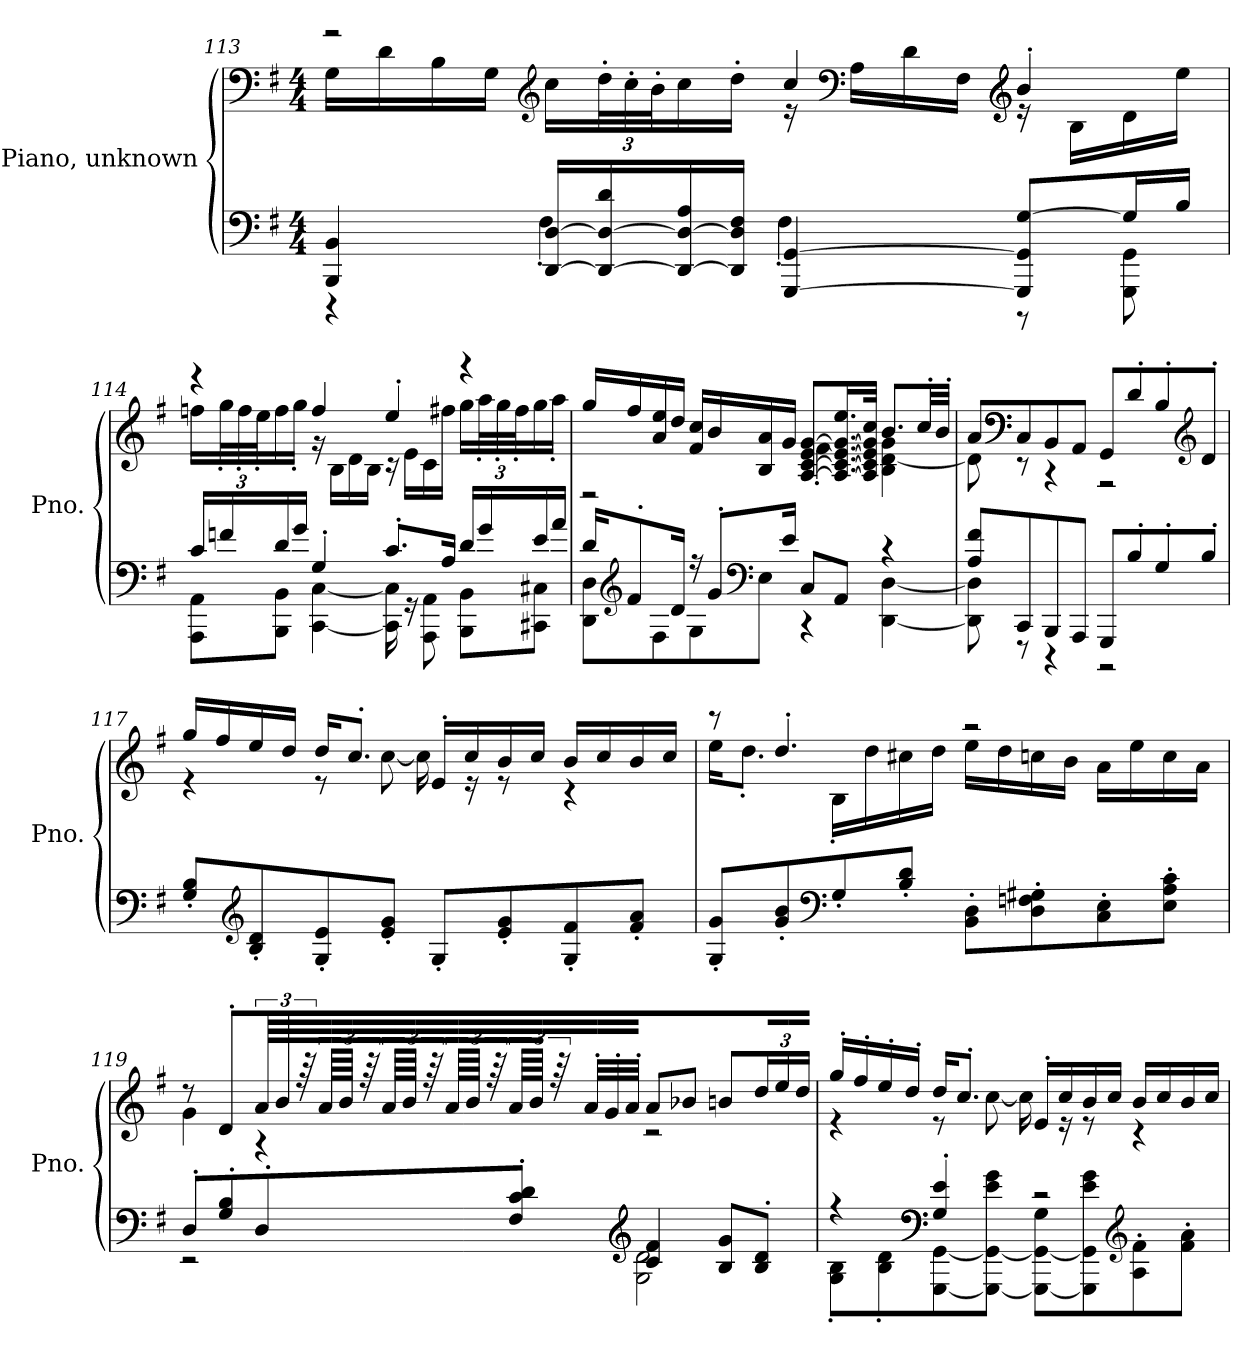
**kern	**kern
*part1	*part1
*staff2	*staff1
*I"Piano, unknown	*
*I'Pno.	*
!!LO:LB:g=z
*clefF4	*clefF4
*k[f#]	*k[f#]
*M4/4	*M4/4
=113	=113
*^	*^
4BBB/ 4BB/	4r	2r	16G\LL
.	.	.	16d\
.	.	.	16B\
.	.	.	16G\JJ
*	*	*clefG2	*
[16DD/ [16D/LL	4F#'\	.	16cc\LL
*	*	*	*Xbrackettup
16DD/_ 16D/_ 16d/	.	.	48dd'\L
.	.	.	48cc'\
.	.	.	48b'\J
16DD/_ 16D/_ 16A/	.	.	16cc\
16DD/] 16D/] 16F#/JJ	.	.	16dd'\JJ
[4GGG/ [4GG/	4F#'\	4cc/	16r
*	*	*clefF4	*
.	.	.	16A\LL
.	.	.	16d\
.	.	.	16F#\JJ
*	*	*clefG2	*
8GGG/] 8GG/] [8G/L	8r	4b'/	16r
.	.	.	16B\LL
16G/L]	8GGG\ 8GG\	.	16d\
16B/JJ	.	.	16ee\JJ
!!LO:LB:g=z	!!
=114	=114	=114	=114
16c/LL	8AAA\ 8AA\L	4r	16ffn\LL
16fn/	.	.	48gg'\L
.	.	.	48ff'\
.	.	.	48ee'\J
16d/	8BBB\ 8BB\J	.	16ff\
16g/JJ	.	.	16gg'\JJ
4G'/	[4CC\ [4C\	4ff/	16r
.	.	.	16B\LL
.	.	.	16d\
.	.	.	16B\JJ
8.c'/L	16CC\] 16C\]	4ee'/	16r
.	16r	.	16e\LL
.	8AAA\ 8AA\	.	16c\
16A/Jk	.	.	16ff#X\JJ
16d/LL	8BBB\ 8BB\L	4r	16gg\LL
16g/	.	.	48aa'\L
.	.	.	48gg'\
.	.	.	48ff#'\J
16e/	8CC#X\ 8C#X\J	.	16gg\
16a/JJ	.	.	16aa'\JJ
=115	=115	=115	=115
16d/KL	8DD\ 8D\L	16gg/LL	2r
*clefG2	*	*	*
8f#'/	.	16ff#/	.
.	8F#\	16a/ 16ee/	.
16d/Jk	.	16dd/JJ	.
16r	8G\	16f#/ 16cc/LL	.
8g'/L	.	16b/	.
*clefF4	*	*	*
.	8E\J	16B/ 16a/	.
16e/Jk	.	16g/JJ	.
8C/L	4r	[8A/ [8c/ [8e/ [8g/L	4f#'\
8AA/J	.	16.A/_ 16.c/_ 16.e/_ 16.g/_ 16.ee/L	.
.	.	32A/] 32c/] 32e/] 32g/] 32cc/JJk	.
4r	[4DD\ [4D\	8.b/L	4B\ [4d\ 4g\
.	.	32cc'/LL	.
.	.	32b'/JJJ	.
!!LO:LB:g=z	!!
=116	=116	=116	=116
8A/ 8f#/L	8DD\] 8D\]	8a/L	8d\]
*	*	*clefF4	*
8CC/	8r	8C/	8r
8BBB/	4r	8BB/	4r
8AAA/J	.	8AA/J	.
8GGG/L	2r	8GG/L	2r
8B'/	.	8d'/	.
8G'/	.	8B'/	.
*	*	*clefG2	*
8B'/J	.	8d'/J	.
*v	*v	*	*
=117	=117	=117
8G/' 8B/'L	16gg/LL	4r
.	16ff#/	.
*clefG2	*	*
8B/' 8d/'	16ee/	.
.	16dd/JJ	.
8G/' 8e/'	16dd/KL	8r
.	8.cc'/J	.
8e/' 8g/'J	.	[8cc\
8G'/L	16e'/LL	16cc\]
.	16cc/	16r
8e/' 8g/'	16b/	8r
.	16cc/JJ	.
8G/' 8f#/'	16b/LL	4r
.	16cc/	.
8f#/' 8a/'J	16b/	.
.	16cc/JJ	.
!!LO:LB:g=z	!!
=118	=118	=118
8G/' 8g/'L	8r	16ee\KL
.	.	8.dd'\J
8g/' 8b/'	4.dd'/	.
*clefF4	*	*
8G'/	.	16B'\LL
.	.	16dd\
8B/' 8d/'J	.	16cc#X\
.	.	16dd\JJ
8BB\' 8D\'L	2r	16ee\LL
.	.	16dd\
8D\' 8Fn\' 8G#X\'	.	16ccn\
.	.	16b\JJ
8C\' 8E\'	.	16a\LL
.	.	16ee\
8E\' 8A\' 8c\'J	.	16cc\
.	.	16a\JJ
!!LO:PB:g=z	!!
=119	=119	=119
*^	*	*
8D'/L	2r	8r	4g\
8G/' 8B/'	.	8d'/L	.
*	*	*brackettup	*
8D'/	.	96a/LLL	4r
.	.	96b/JJJJ	.
.	.	96r	.
.	.	96a/LLLL	.
.	.	96b/JJJJ	.
.	.	96r	.
.	.	96a/LLLL	.
.	.	96b/JJJJ	.
.	.	96r	.
.	.	96a/LLLL	.
.	.	96b/JJJJ	.
.	.	96r	.
8F#/' 8c/' 8d/'J	.	96a/LLLL	.
.	.	96b/JJJJ	.
.	.	96r	.
.	.	32a'/LLL	.
.	.	32g'/	.
.	.	32a'/JJJ	.
*clefG2	*	*	*
4c/ 4f#/	2G\ 2d\	8a/L	2r
.	.	8b-X/J	.
8B/ 8g/L	.	8bn/L	.
*	*	*Xbrackettup	*
8B/' 8d/'J	.	24dd/L	.
.	.	24ee/	.
.	.	24dd/JJ	.
!!LO:LB:g=z	!!
=120	=120	=120	=120
4r	8G\' 8B\'L	16gg'/LL	4r
.	.	16ff#'/	.
.	8B\' 8d\'	16ee'/	.
.	.	16dd'/JJ	.
*clefF4	*	*	*
4G/' 4e/'	[8GGG\ [8GG\	16dd/KL	8r
.	.	8.cc'/J	.
.	8GGG\_ 8GG\_ 8e\ 8g\J	.	[8cc\
2r	8GGG\_ 8GG\_ 8G\L	16e'/LL	16cc\]
.	.	16cc/	16r
.	8GGG\] 8GG\] 8e\ 8g\	16b/	8r
.	.	16cc/JJ	.
*clefG2	*	*	*
.	8A\' 8f#\'	16b/LL	4r
.	.	16cc/	.
.	8f#\' 8a\'J	16b/	.
.	.	16cc/JJ	.
*v	*v	*	*
*	*v	*v
=	=
*-	*-
